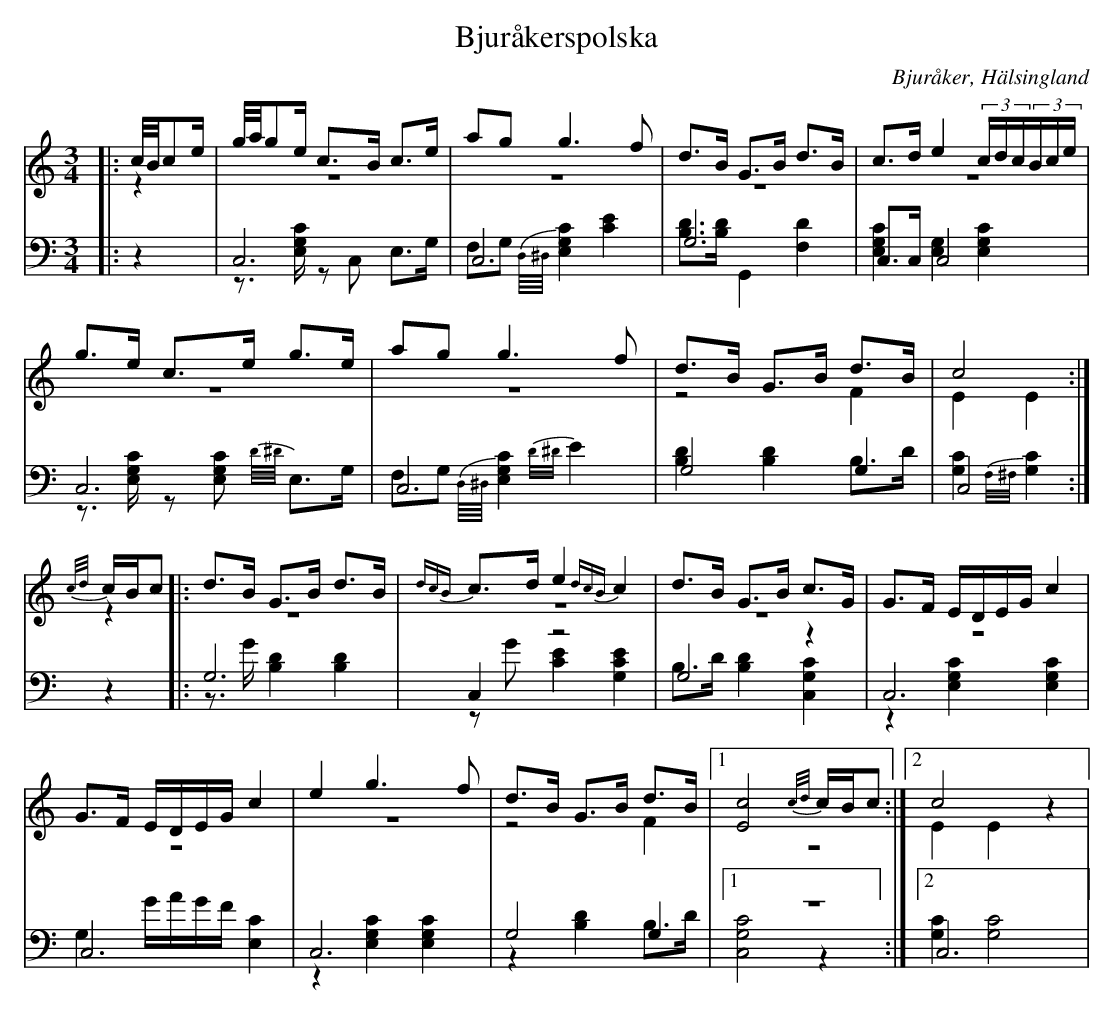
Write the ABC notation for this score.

X:1
T: Bjuråkerspolska
O: Bjuråker, Hälsingland
M: 3/4
L: 1/8
K: C
V:1
V:2 merge
V:3
V:4 merge
V:1
|:c//B//ce/|g//a//ge/ c>B c>e|ag g3 f|d>B G>B d>B|c>d e2 (3c/d/c/(3B/c/e/|
g>e c>e g>e|ag g3 f|d>B G>B d>B|c4:|
{c/d/}c/B/c |:d>B G>B d>B|{dcB}c>d e2 {dcB}c2|d>B G>B c>G|G>F E/D/E/G/ c2|
G>F E/D/E/G/ c2|e2 g3 f|d>B G>B d>B|1 [E4c4] {c/d/}c/B/c:|2 c4 z2|
V:2
|:z2|z6|z6|z6|z6|
z6|z6|z4 F2|E2 E2:|
z2|:z6|z6|z6|z6|
 z6|z6|z4 F2|1 z6:|2 E2 E2 z2|
V:3 clef=bass
|:z2|C,6|C,6|G,6|C,>C, C,4|
C,6|C,6|G,4 G,2|C,4:|
z2|:G,6|C,2 z4|G,4 z2|C,6|
 C,6|C,6|G,4 G,2|1 z6:|2 C,6|
V:4 clef=bass
|:z2|z>[E,G,C] zC, E,>G,|F,G, {D,//^D,//}[E,2G,2C2] [E2C2]|[B,D]>[B,D] G,,2 [F,2D2]|[E,2G,2C2] [E,2G,2] [E,2G,2C2]|
z>[E,G,C] z[E,G,C] {D//^D//}E,>G,|F,G, {D,//^D,//}[E,2G,2C2] {D/^D/}E2|[B,2D2] [B,2D2] B,>D|[G,2C2] {F,/^F,/}[G,2C2]:|
z2|:z>G [B,2D2] [B,2D2]|zG [C2E2] [G,2C2E2]|B,>D[B,2D2] [C,2G,2C2]|z2 [E,2G,2C2] [E,2G,2C2]|
G,2 G/A/G/F/ [E,2C2]|z2 [E,2G,2C2] [E,2G,2C2]|z2 [B,2D2] B,>D|1 [C,4G,4C4] z2:|2 [G,2C2] [G,4C4]|
